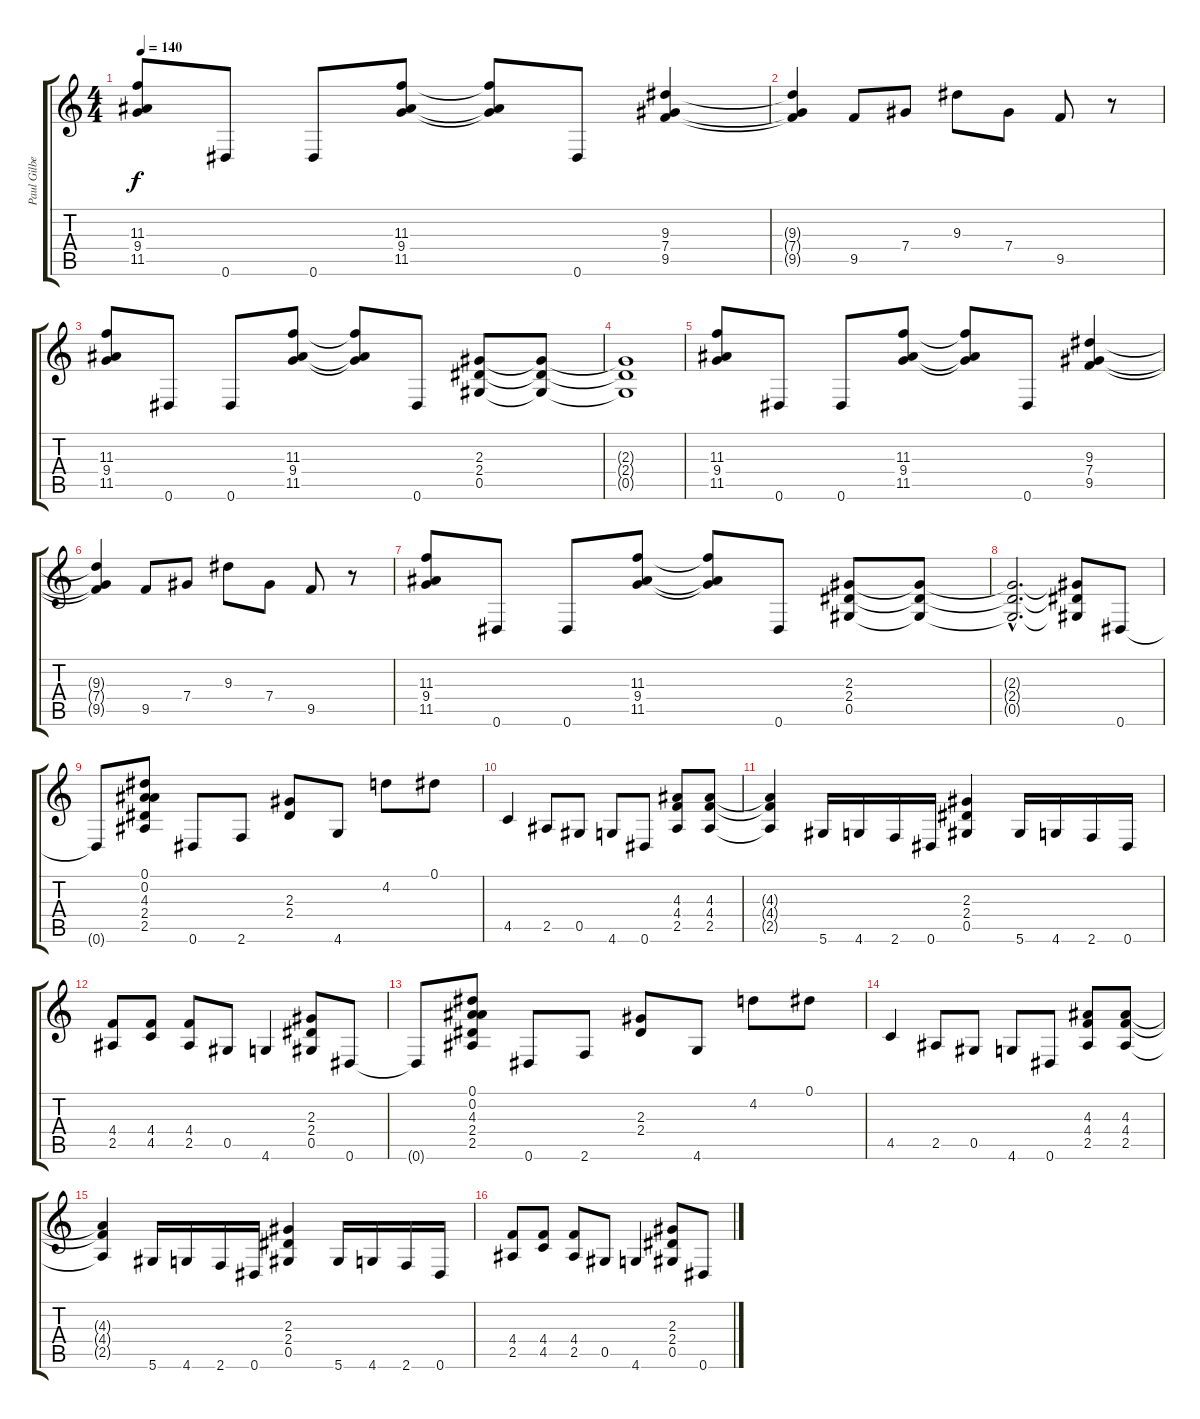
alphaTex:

\track ("Paul Gilbert" "Paul Gilbe") {instrument distortionguitar}
\staff {score tabs}
\tuning (Eb4 Bb3 Gb3 Db3 Ab2 Eb2) {hide}
\ts (4 4)
\tempo 140
\clef g2
\ks c
(11.3 9.4 11.5).8{dy f volume 13 balance 4} 0.6.8 0.6.8 (11.3 9.4 11.5).8 (11.3{t} 9.4{t} 11.5{t}).8 0.6.8 (9.3 7.4 9.5).4 |
(9.3{t} 7.4{t} 9.5{t}).4 9.5.8 7.4.8 9.3.8 7.4.8 9.5.8 r.8 |
(11.3 9.4 11.5).8 0.6.8 0.6.8 (11.3 9.4 11.5).8 (11.3{t} 9.4{t} 11.5{t}).8 0.6.8 (2.3 2.4 0.5).8 (2.3{t} 2.4{t} 0.5{t}).8 |
(2.3{t} 2.4{t} 0.5{t}).1 |
(11.3 9.4 11.5).8 0.6.8 0.6.8 (11.3 9.4 11.5).8 (11.3{t} 9.4{t} 11.5{t}).8 0.6.8 (9.3 7.4 9.5).4 |
(9.3{t} 7.4{t} 9.5{t}).4 9.5.8 7.4.8 9.3.8 7.4.8 9.5.8 r.8 |
(11.3 9.4 11.5).8 0.6.8 0.6.8 (11.3 9.4 11.5).8 (11.3{t} 9.4{t} 11.5{t}).8 0.6.8 (2.3 2.4 0.5).8 (2.3{t} 2.4{t} 0.5{t}).8 |
(2.3{hac t} 2.4{hac t} 0.5{hac t}).2{d} (2.3{t} 2.4{t} 0.5{t}).8 0.6.8 |
0.6{t}.8 (0.1 0.2 4.3 2.4 2.5).8 0.6.8 2.6.8 (2.3 2.4).8 4.6.8 4.2.8 0.1.8 |
4.5.4 2.5.8 0.5.8 4.6.8 0.6.8 (4.3 4.4 2.5).8 (4.3 4.4 2.5).8 |
(4.3{t} 4.4{t} 2.5{t}).4 5.6.16 4.6.16 2.6.16 0.6.16 (2.3 2.4 0.5).4 5.6.16 4.6.16 2.6.16 0.6.16 |
(4.4 2.5).8 (4.4 4.5).8 (4.4 2.5).8 0.5.8 4.6.4 (2.3 2.4 0.5).8 0.6.8 |
0.6{t}.8 (0.1 0.2 4.3 2.4 2.5).8 0.6.8 2.6.8 (2.3 2.4).8 4.6.8 4.2.8 0.1.8 |
4.5.4 2.5.8 0.5.8 4.6.8 0.6.8 (4.3 4.4 2.5).8 (4.3 4.4 2.5).8 |
(4.3{t} 4.4{t} 2.5{t}).4 5.6.16 4.6.16 2.6.16 0.6.16 (2.3 2.4 0.5).4 5.6.16 4.6.16 2.6.16 0.6.16 |
(4.4 2.5).8 (4.4 4.5).8 (4.4 2.5).8 0.5.8 4.6.4 (2.3 2.4 0.5).8 0.6.8
